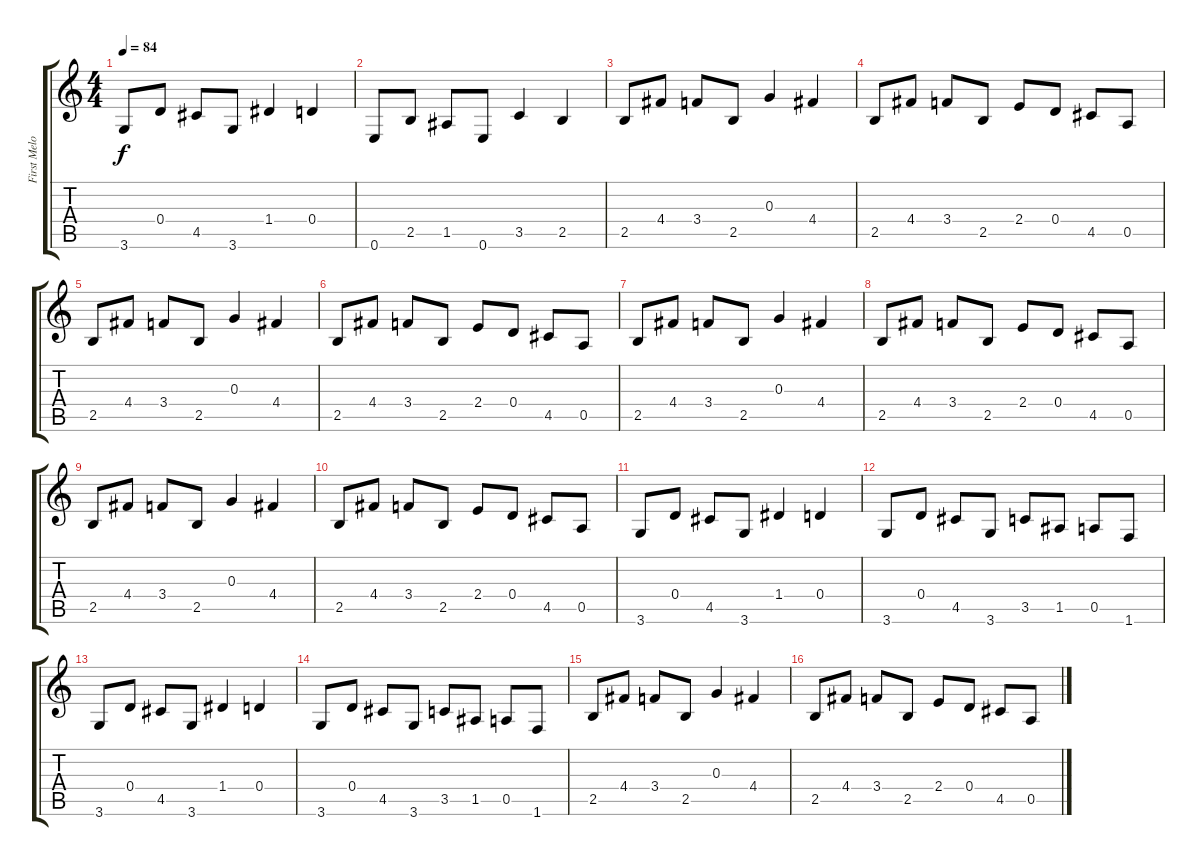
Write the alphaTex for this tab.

\track ("First Melody" "First Melo") {instrument distortionguitar}
\staff {score tabs}
\tuning (E4 B3 G3 D3 A2 E2) {hide}
\ts (4 4)
\tempo 84
\clef g2
\ks c
3.6.8{dy f} 0.4.8 4.5.8 3.6.8 1.4.4 0.4.4 |
0.6.8 2.5.8 1.5.8 0.6.8 3.5.4 2.5.4 |
2.5.8 4.4.8 3.4.8 2.5.8 0.3.4 4.4.4 |
2.5.8 4.4.8 3.4.8 2.5.8 2.4.8 0.4.8 4.5.8 0.5.8 |
2.5.8 4.4.8 3.4.8 2.5.8 0.3.4 4.4.4 |
2.5.8 4.4.8 3.4.8 2.5.8 2.4.8 0.4.8 4.5.8 0.5.8 |
2.5.8 4.4.8 3.4.8 2.5.8 0.3.4 4.4.4 |
2.5.8 4.4.8 3.4.8 2.5.8 2.4.8 0.4.8 4.5.8 0.5.8 |
2.5.8 4.4.8 3.4.8 2.5.8 0.3.4 4.4.4 |
2.5.8 4.4.8 3.4.8 2.5.8 2.4.8 0.4.8 4.5.8 0.5.8 |
3.6.8 0.4.8 4.5.8 3.6.8 1.4.4 0.4.4 |
3.6.8 0.4.8 4.5.8 3.6.8 3.5.8 1.5.8 0.5.8 1.6.8 |
3.6.8 0.4.8 4.5.8 3.6.8 1.4.4 0.4.4 |
3.6.8 0.4.8 4.5.8 3.6.8 3.5.8 1.5.8 0.5.8 1.6.8 |
2.5.8 4.4.8 3.4.8 2.5.8 0.3.4 4.4.4 |
2.5.8 4.4.8 3.4.8 2.5.8 2.4.8 0.4.8 4.5.8 0.5.8
